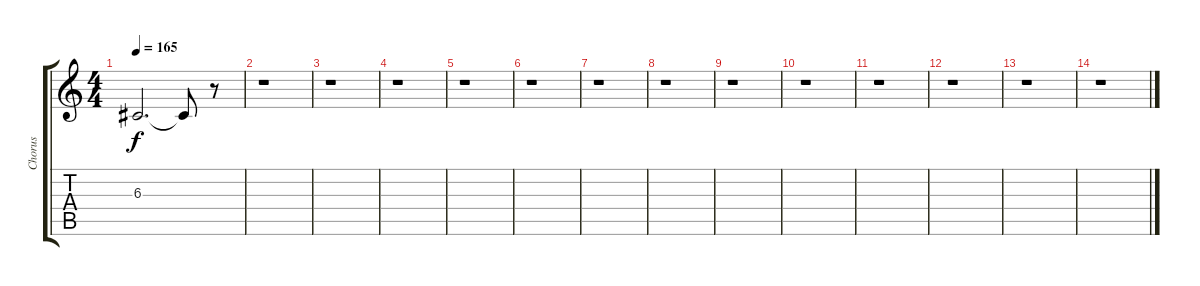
\track ("Chorus" "Chorus") {instrument vibraphone}
\staff {score tabs}
\tuning (E4 B3 G3 D3 A2 E2) {hide}
\ts (4 4)
\tempo 165
\clef g2
\ks c
6.3{t}.2{d dy f} 6.3{t}.8 r.8 |
r.1 |
r.1 |
r.1 |
r.1 |
r.1 |
r.1 |
r.1 |
r.1 |
r.1 |
r.1 |
r.1 |
r.1 |
r.1
